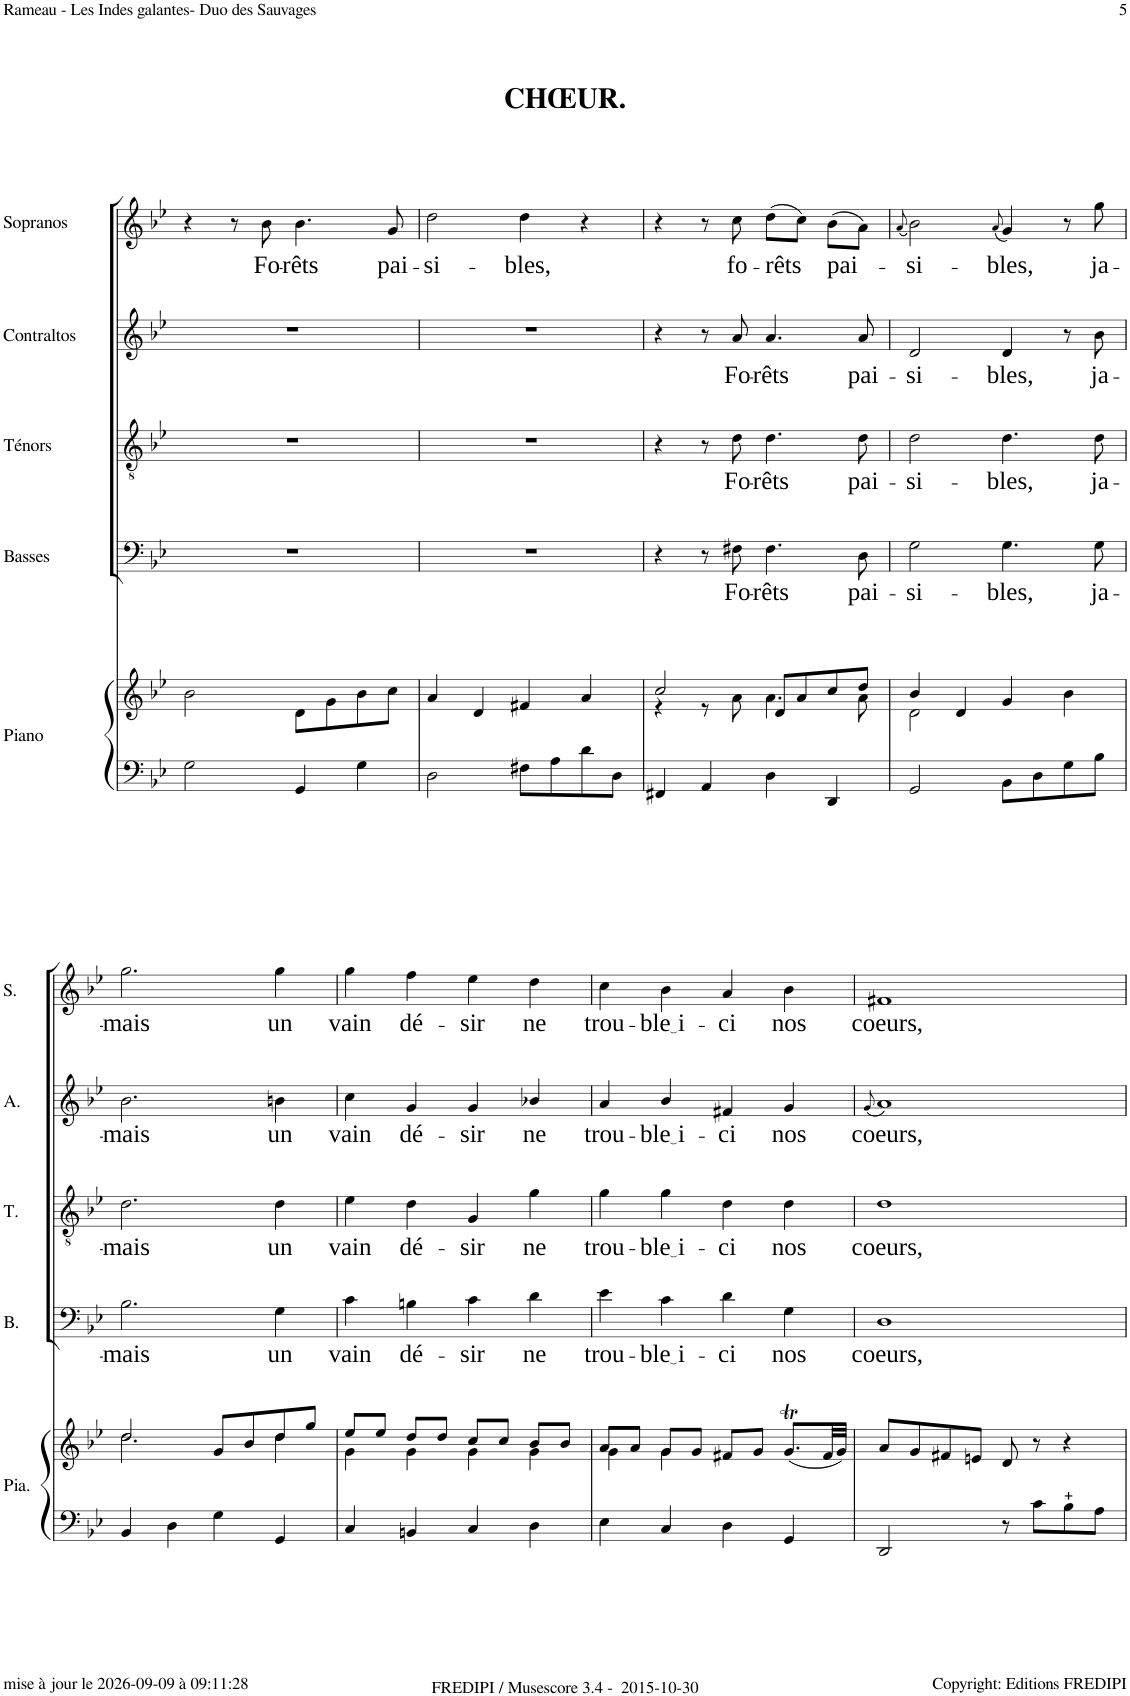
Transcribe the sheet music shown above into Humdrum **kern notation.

**kern	**kern	**kern	**text	**kern	**text	**kern	**text	**kern	**text
*part5	*part5	*part4	*part4	*part3	*part3	*part2	*part2	*part1	*part1
*staff6	*staff5	*staff4	*staff4	*staff3	*staff3	*staff2	*staff2	*staff1	*staff1
*I"Piano	*	*I"Basses	*	*I"Ténors	*	*I"Contraltos	*	*I"Sopranos	*
*I'Pia.	*	*I'B.	*	*I'T.	*	*	*	*I'S.	*
!!LO:PB:g=z
*clefF4	*clefG2	*clefF4	*	*clefGv2	*	*clefG2	*	*clefG2	*
*k[b-e-]	*k[b-e-]	*k[b-e-]	*	*k[b-e-]	*	*k[b-e-]	*	*k[b-e-]	*
*M2/2	*M2/2	*M2/2	*	*M2/2	*	*M2/2	*	*M2/2	*
=49	=49	=49	=49	=49	=49	=49	=49	=49	=49
2G\	2b-\	1r	.	1r	.	1r	.	4r	.
.	.	.	.	.	.	.	.	8r	.
!	!	!	!	!	!	!	!	!	!LO:LY:b
.	.	.	.	.	.	.	.	8b-\	Fo-
!	!	!	!	!	!	!	!	!	!LO:LY:b
4GG/	8d\L	.	.	.	.	.	.	4.b-\	-rêts
.	8g\	.	.	.	.	.	.	.	.
4G\	8b-\	.	.	.	.	.	.	.	.
!	!	!	!	!	!	!	!	!	!LO:LY:b
.	8cc\J	.	.	.	.	.	.	8g/	pai-
=50	=50	=50	=50	=50	=50	=50	=50	=50	=50
!	!	!	!	!	!	!	!	!	!LO:LY:b
2D\	4a/	1r	.	1r	.	1r	.	2dd\	-si-
.	4d/	.	.	.	.	.	.	.	.
!	!	!	!	!	!	!	!	!	!LO:LY:b
8F#X\L	4f#X/	.	.	.	.	.	.	4dd\	-bles,
8A\	.	.	.	.	.	.	.	.	.
8d\	4a/	.	.	.	.	.	.	4r	.
8D\J	.	.	.	.	.	.	.	.	.
=51	=51	=51	=51	=51	=51	=51	=51	=51	=51
*	*^	*	*	*	*	*	*	*	*
4FF#X/	2cc/	4r	4r	.	4r	.	4r	.	4r	.
4AA/	.	8r	8r	.	8r	.	8r	.	8r	.
!	!	!	!	!LO:LY:b	!	!LO:LY:b	!	!LO:LY:b	!	!LO:LY:b
.	.	8a\	8F#X\	Fo-	8d\	Fo-	8a/	Fo-	8cc\	fo-
!	!	!	!	!LO:LY:b	!	!LO:LY:b	!	!LO:LY:b	!	!LO:LY:b
4D\	8d/L	4.a\	4.F#\	-rêts	4.d\	-rêts	4.a/	-rêts	(8dd\L	-rêts
.	8a/	.	.	.	.	.	.	.	8cc\J)	.
!	!	!	!	!	!	!	!	!	!	!LO:LY:b
4DD/	8cc/	.	.	.	.	.	.	.	(8b-\L	pai-
!	!	!	!	!LO:LY:b	!	!LO:LY:b	!	!LO:LY:b	!	!
.	8dd/J	8a\	8D\	pai-	8d\	pai-	8a/	pai-	8a\J)	.
=52	=52	=52	=52	=52	=52	=52	=52	=52	=52	=52
.	.	.	.	.	.	.	.	.	(8qa/	.
!	!	!	!	!LO:LY:b	!	!LO:LY:b	!	!LO:LY:b	!	!LO:LY:b
2GG/	4b-/	2d\	2G\	-si-	2d\	-si-	2d/	-si-	2b-\)	-si-
.	4d/	.	.	.	.	.	.	.	.	.
.	.	.	.	.	.	.	.	.	(8qa/	.
!	!	!	!	!LO:LY:b	!	!LO:LY:b	!	!LO:LY:b	!	!LO:LY:b
8BB-\L	4g/	2ryy	4.G\	-bles,	4.d\	-bles,	4d/	-bles,	4g/)	-bles,
8D\	.	.	.	.	.	.	.	.	.	.
8G\	4b-\	.	.	.	.	.	8r	.	8r	.
!	!	!	!	!LO:LY:b	!	!LO:LY:b	!	!LO:LY:b	!	!LO:LY:b
8B-\J	.	.	8G\	ja-	8d\	ja-	8b-\	ja-	8gg\	ja-
!!LO:LB:g=z
=53	=53	=53	=53	=53	=53	=53	=53	=53	=53	=53
!	!	!LO:N:head=open	!	!LO:LY:b	!	!LO:LY:b	!	!LO:LY:b	!	!LO:LY:b
4BB-/	2dd/	2.dd\	2.B-\	-mais	2.d\	-mais	2.b-\	-mais	2.gg\	-mais
4D\	.	.	.	.	.	.	.	.	.	.
4G\	8g/L	.	.	.	.	.	.	.	.	.
.	8b-/	.	.	.	.	.	.	.	.	.
!	!	!	!	!LO:LY:b	!	!LO:LY:b	!	!LO:LY:b	!	!LO:LY:b
4GG/	8dd/	4dd\	4G\	un	4d\	un	4bn\	un	4gg\	un
.	8gg/J	.	.	.	.	.	.	.	.	.
=54	=54	=54	=54	=54	=54	=54	=54	=54	=54	=54
!	!	!	!	!LO:LY:b	!	!LO:LY:b	!	!LO:LY:b	!	!LO:LY:b
4C/	8ee-/L	4g\	4c\	vain	4e-\	vain	4cc\	vain	4gg\	vain
.	8ee-/J	.	.	.	.	.	.	.	.	.
!	!	!	!	!LO:LY:b	!	!LO:LY:b	!	!LO:LY:b	!	!LO:LY:b
4BBn/	8dd/L	4g\	4Bn\	dé-	4d\	dé-	4g/	dé-	4ff\	dé-
.	8dd/J	.	.	.	.	.	.	.	.	.
!	!	!	!	!LO:LY:b	!	!LO:LY:b	!	!LO:LY:b	!	!LO:LY:b
4C/	8cc/L	4g\	4c\	-sir	4G/	-sir	4g/	-sir	4ee-\	-sir
.	8cc/J	.	.	.	.	.	.	.	.	.
!	!	!	!	!LO:LY:b	!	!LO:LY:b	!	!LO:LY:b	!	!LO:LY:b
4D\	8b-/L	4g\	4d\	ne	4g\	ne	4b-X/	ne	4dd\	ne
.	8b-/J	.	.	.	.	.	.	.	.	.
=55	=55	=55	=55	=55	=55	=55	=55	=55	=55	=55
!	!	!	!	!LO:LY:b	!	!LO:LY:b	!	!LO:LY:b	!	!LO:LY:b
4E-\	8a/L	4g\	4e-\	trou-	4g\	trou-	4a/	trou-	4cc\	trou-
.	8a/J	.	.	.	.	.	.	.	.	.
!	!	!	!	!LO:LY:b	!	!LO:LY:b	!	!LO:LY:b	!	!LO:LY:b
4C/	8g/L	4g\	4c\	ble i	4g\	ble i	4b-/	ble i	4b-\	ble i
.	8g/J	.	.	.	.	.	.	.	.	.
!	!	!	!	!LO:LY:b	!	!LO:LY:b	!	!LO:LY:b	!	!LO:LY:b
4D\	8f#X/L	2ryy	4d\	-ci	4d\	-ci	4f#X/	-ci	4a/	-ci
.	8g/J	.	.	.	.	.	.	.	.	.
!	!	!	!	!LO:LY:b	!	!LO:LY:b	!	!LO:LY:b	!	!LO:LY:b
4GG/	(<8.gT/L	.	4G\	nos	4d\	nos	4g/	nos	4b-\	nos
.	32f#/LL	.	.	.	.	.	.	.	.	.
.	32g/JJJ)	.	.	.	.	.	.	.	.	.
*	*v	*v	*	*	*	*	*	*	*	*
=56	=56	=56	=56	=56	=56	=56	=56	=56	=56
.	.	.	.	.	.	(8qg/	.	.	.
!	!	!	!LO:LY:b	!	!LO:LY:b	!	!LO:LY:b	!	!LO:LY:b
2DD/	8a/L	1D	coeurs,	1d	coeurs,	1a)	coeurs,	1f#X	coeurs,
.	8g/	.	.	.	.	.	.	.	.
.	8f#X/	.	.	.	.	.	.	.	.
.	8en/J	.	.	.	.	.	.	.	.
8r	8d/	.	.	.	.	.	.	.	.
8c\L	8r	.	.	.	.	.	.	.	.
8B-\	4r	.	.	.	.	.	.	.	.
8A\J	.	.	.	.	.	.	.	.	.
=	=	=	=	=	=	=	=	=	=
*-	*-	*-	*-	*-	*-	*-	*-	*-	*-
